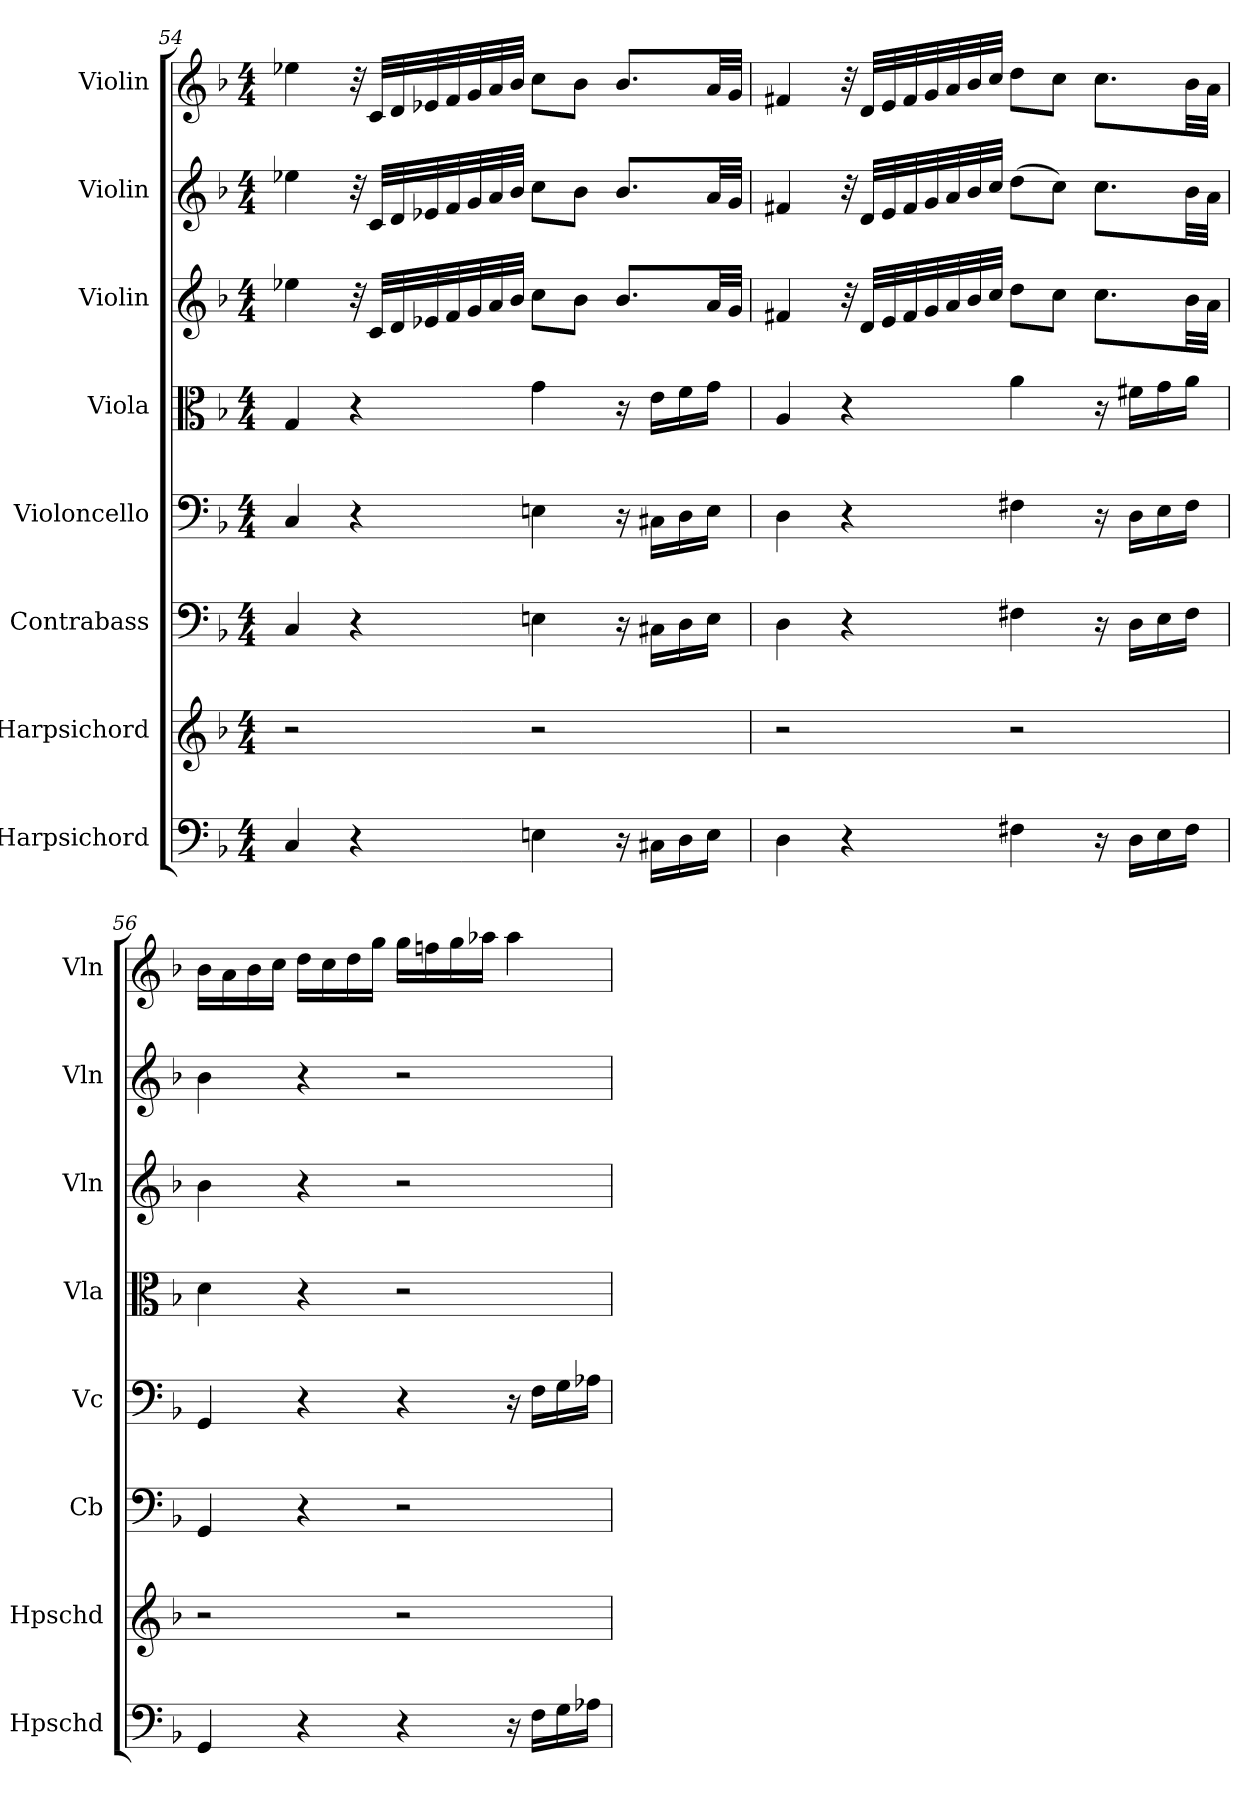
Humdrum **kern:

**kern	**kern	**kern	**kern	**kern	**kern	**kern	**kern
*part8	*part7	*part6	*part5	*part4	*part3	*part2	*part1
*staff8	*staff7	*staff6	*staff5	*staff4	*staff3	*staff2	*staff1
*I"Harpsichord	*I"Harpsichord	*I"Contrabass	*I"Violoncello	*I"Viola	*I"Violin	*I"Violin	*I"Violin
*I'Hpschd	*I'Hpschd	*I'Cb	*I'Vc	*I'Vla	*I'Vln	*I'Vln	*I'Vln
*clefF4	*clefG2	*clefF4	*clefF4	*clefC3	*clefG2	*clefG2	*clefG2
*k[b-]	*k[b-]	*k[b-]	*k[b-]	*k[b-]	*k[b-]	*k[b-]	*k[b-]
*M4/4	*M4/4	*M4/4	*M4/4	*M4/4	*M4/4	*M4/4	*M4/4
=54	=54	=54	=54	=54	=54	=54	=54
4C/	2r	4C/	4C/	4G/	4ee-X\	4ee-X\	4ee-X\
4r	.	4r	4r	4r	32r	32r	32r
.	.	.	.	.	32c/LLL	32c/LLL	32c/LLL
.	.	.	.	.	32d/	32d/	32d/
.	.	.	.	.	32e-X/	32e-X/	32e-X/
.	.	.	.	.	32f/	32f/	32f/
.	.	.	.	.	32g/	32g/	32g/
.	.	.	.	.	32a/	32a/	32a/
.	.	.	.	.	32b-/JJJ	32b-/JJJ	32b-/JJJ
4En\	2r	4En\	4En\	4g\	8cc\L	8cc\L	8cc\L
.	.	.	.	.	8b-\J	8b-\J	8b-\J
16r	.	16r	16r	16r	8.b-/L	8.b-/L	8.b-/L
16C#X\LL	.	16C#X\LL	16C#X\LL	16e\LL	.	.	.
16D\	.	16D\	16D\	16f\	.	.	.
16E\JJ	.	16E\JJ	16E\JJ	16g\JJ	32a/LL	32a/LL	32a/LL
.	.	.	.	.	32g/JJJ	32g/JJJ	32g/JJJ
=55	=55	=55	=55	=55	=55	=55	=55
4D\	2r	4D\	4D\	4A/	4f#X/	4f#X/	4f#X/
4r	.	4r	4r	4r	32r	32r	32r
.	.	.	.	.	32d/LLL	32d/LLL	32d/LLL
.	.	.	.	.	32e/	32e/	32e/
.	.	.	.	.	32f#/	32f#/	32f#/
.	.	.	.	.	32g/	32g/	32g/
.	.	.	.	.	32a/	32a/	32a/
.	.	.	.	.	32b-/	32b-/	32b-/
.	.	.	.	.	32cc/JJJ	32cc/JJJ	32cc/JJJ
4F#X\	2r	4F#X\	4F#X\	4a\	8dd\L	(8dd\L	8dd\L
.	.	.	.	.	8cc\J	8cc\J)	8cc\J
16r	.	16r	16r	16r	8.cc\L	8.cc\L	8.cc\L
16D\LL	.	16D\LL	16D\LL	16f#X\LL	.	.	.
16E\	.	16E\	16E\	16g\	.	.	.
16F#\JJ	.	16F#\JJ	16F#\JJ	16a\JJ	32b-\LL	32b-\LL	32b-\LL
.	.	.	.	.	32a\JJJ	32a\JJJ	32a\JJJ
=56	=56	=56	=56	=56	=56	=56	=56
4GG/	2r	4GG/	4GG/	4d\	4b-\	4b-\	16b-\LL
.	.	.	.	.	.	.	16a\
.	.	.	.	.	.	.	16b-\
.	.	.	.	.	.	.	16cc\JJ
4r	.	4r	4r	4r	4r	4r	16dd\LL
.	.	.	.	.	.	.	16cc\
.	.	.	.	.	.	.	16dd\
.	.	.	.	.	.	.	16gg\JJ
4r	2r	2r	4r	2r	2r	2r	16gg\LL
.	.	.	.	.	.	.	16ffn\
.	.	.	.	.	.	.	16gg\
.	.	.	.	.	.	.	16aa-X\JJ
16r	.	.	16r	.	.	.	4aa-\
16F\LL	.	.	16F\LL	.	.	.	.
16G\	.	.	16G\	.	.	.	.
16A-X\JJ	.	.	16A-X\JJ	.	.	.	.
=	=	=	=	=	=	=	=
*-	*-	*-	*-	*-	*-	*-	*-
